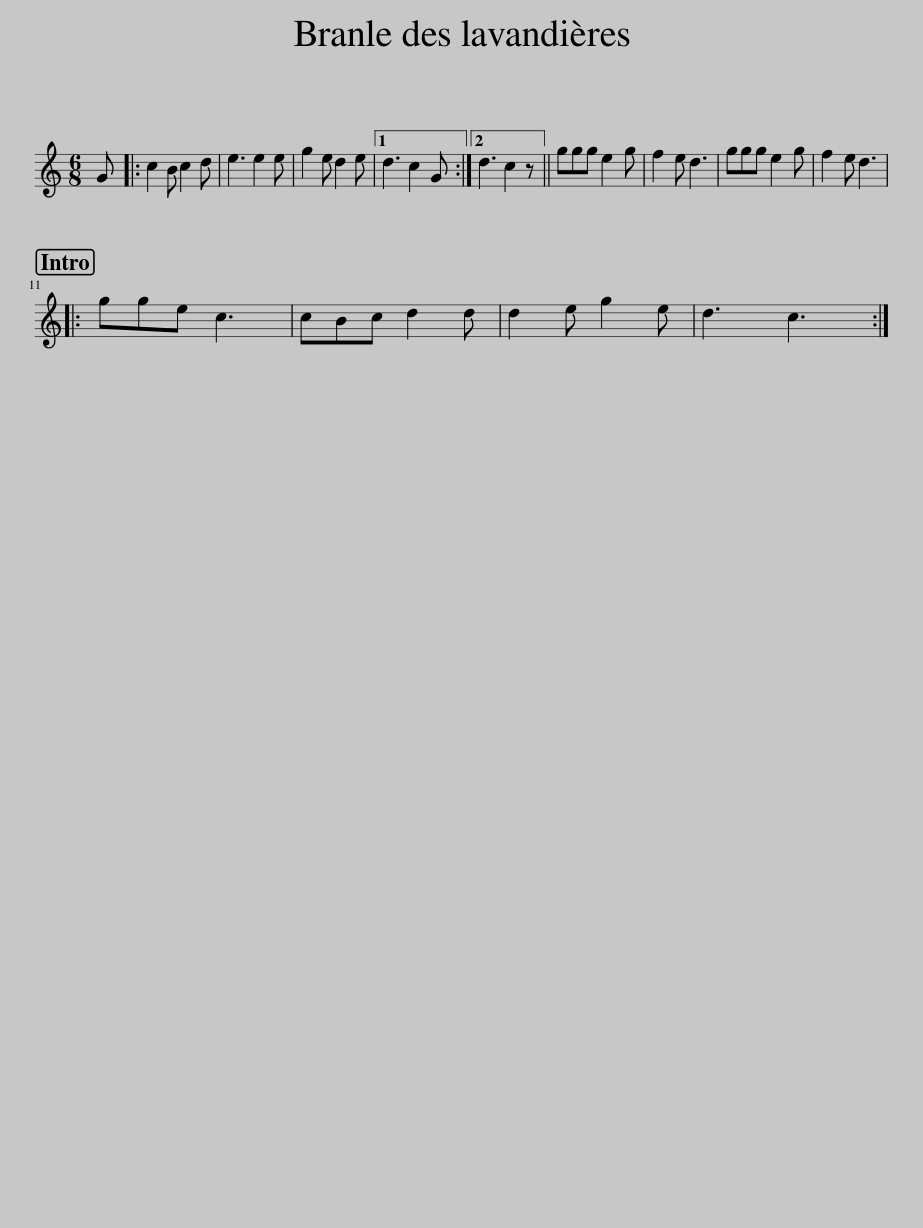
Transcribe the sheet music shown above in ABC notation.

X:1
L:1/8
M:6/8
I:linebreak $
K:C
V:1 treble
V:1
 G |: c2 B c2 d | e3 e2 e | g2 e d2 e |1 d3 c2 G :|2 %5
 d3 c2 z || ggg e2 g | f2 e d3 | ggg e2 g | f2 e d3 |:$ %10
 gge c3 | cBc d2 d | d2 e g2 e | d3 c3 :| %14
